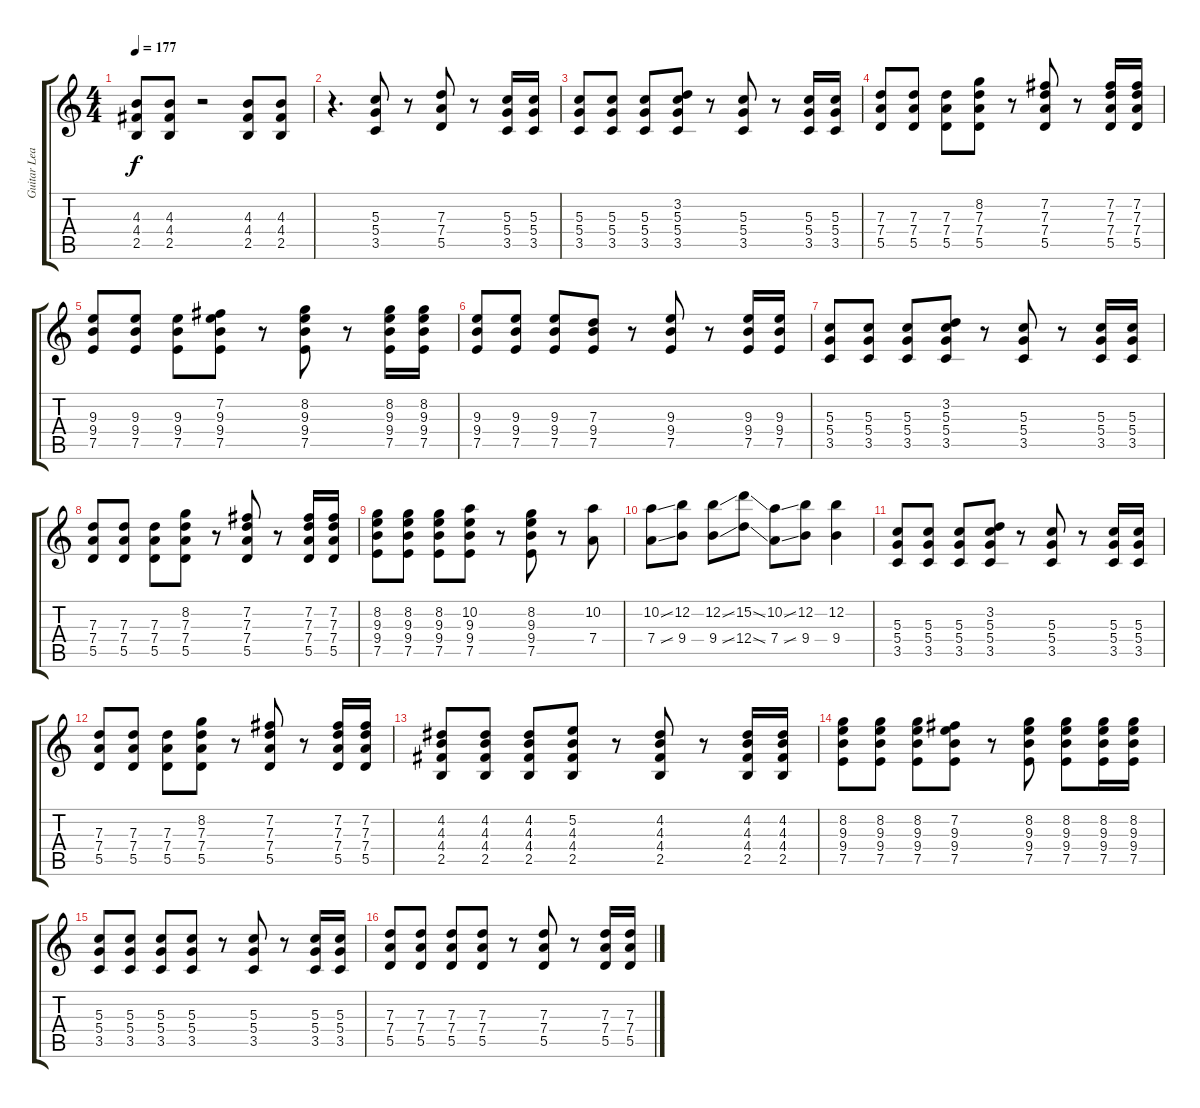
\track ("Guitar Lead" "Guitar Lea") {instrument distortionguitar}
\staff {score tabs}
\tuning (E4 B3 G3 D3 A2 E2) {hide}
\ts (4 4)
\tempo 177
\clef g2
\ks c
(4.3 4.4 2.5).8{dy f} (4.3 4.4 2.5).8 r.2 (4.3 4.4 2.5).8 (4.3 4.4 2.5).8 |
r.4{d} (5.3 5.4 3.5).8 r.8 (7.3 7.4 5.5).8 r.8 (5.3 5.4 3.5).16 (5.3 5.4 3.5).16 |
(5.3 5.4 3.5).8 (5.3 5.4 3.5).8 (5.3 5.4 3.5).8 (3.2 5.3 5.4 3.5).8 r.8 (5.3 5.4 3.5).8 r.8 (5.3 5.4 3.5).16 (5.3 5.4 3.5).16 |
(7.3 7.4 5.5).8 (7.3 7.4 5.5).8 (7.3 7.4 5.5).8 (8.2 7.3 7.4 5.5).8 r.8 (7.2 7.3 7.4 5.5).8 r.8 (7.2 7.3 7.4 5.5).16 (7.2 7.3 7.4 5.5).16 |
(9.3 9.4 7.5).8 (9.3 9.4 7.5).8 (9.3 9.4 7.5).8 (7.2 9.3 9.4 7.5).8 r.8 (8.2 9.3 9.4 7.5).8 r.8 (8.2 9.3 9.4 7.5).16 (8.2 9.3 9.4 7.5).16 |
(9.3 9.4 7.5).8 (9.3 9.4 7.5).8 (9.3 9.4 7.5).8 (7.3 9.4 7.5).8 r.8 (9.3 9.4 7.5).8 r.8 (9.3 9.4 7.5).16 (9.3 9.4 7.5).16 |
(5.3 5.4 3.5).8 (5.3 5.4 3.5).8 (5.3 5.4 3.5).8 (3.2 5.3 5.4 3.5).8 r.8 (5.3 5.4 3.5).8 r.8 (5.3 5.4 3.5).16 (5.3 5.4 3.5).16 |
(7.3 7.4 5.5).8 (7.3 7.4 5.5).8 (7.3 7.4 5.5).8 (8.2 7.3 7.4 5.5).8 r.8 (7.2 7.3 7.4 5.5).8 r.8 (7.2 7.3 7.4 5.5).16 (7.2 7.3 7.4 5.5).16 |
(8.2 9.3 9.4 7.5).8 (8.2 9.3 9.4 7.5).8 (8.2 9.3 9.4 7.5).8 (10.2 9.3 9.4 7.5).8 r.8 (8.2 9.3 9.4 7.5).8 r.8 (10.2 7.4).8 |
(10.2{ss} 7.4{ss}).8 (12.2 9.4).8 (12.2{ss} 9.4{ss}).8 (15.2{ss} 12.4{ss}).8 (10.2{ss} 7.4{ss}).8 (12.2 9.4).8 (12.2 9.4).4 |
(5.3 5.4 3.5).8 (5.3 5.4 3.5).8 (5.3 5.4 3.5).8 (3.2 5.3 5.4 3.5).8 r.8 (5.3 5.4 3.5).8 r.8 (5.3 5.4 3.5).16 (5.3 5.4 3.5).16 |
(7.3 7.4 5.5).8 (7.3 7.4 5.5).8 (7.3 7.4 5.5).8 (8.2 7.3 7.4 5.5).8 r.8 (7.2 7.3 7.4 5.5).8 r.8 (7.2 7.3 7.4 5.5).16 (7.2 7.3 7.4 5.5).16 |
(4.2 4.3 4.4 2.5).8 (4.2 4.3 4.4 2.5).8 (4.2 4.3 4.4 2.5).8 (5.2 4.3 4.4 2.5).8 r.8 (4.2 4.3 4.4 2.5).8 r.8 (4.2 4.3 4.4 2.5).16 (4.2 4.3 4.4 2.5).16 |
(8.2 9.3 9.4 7.5).8 (8.2 9.3 9.4 7.5).8 (8.2 9.3 9.4 7.5).8 (7.2 9.3 9.4 7.5).8 r.8 (8.2 9.3 9.4 7.5).8 (8.2 9.3 9.4 7.5).8 (8.2 9.3 9.4 7.5).16 (8.2 9.3 9.4 7.5).16 |
(5.3 5.4 3.5).8 (5.3 5.4 3.5).8 (5.3 5.4 3.5).8 (5.3 5.4 3.5).8 r.8 (5.3 5.4 3.5).8 r.8 (5.3 5.4 3.5).16 (5.3 5.4 3.5).16 |
(7.3 7.4 5.5).8 (7.3 7.4 5.5).8 (7.3 7.4 5.5).8 (7.3 7.4 5.5).8 r.8 (7.3 7.4 5.5).8 r.8 (7.3 7.4 5.5).16 (7.3 7.4 5.5).16
